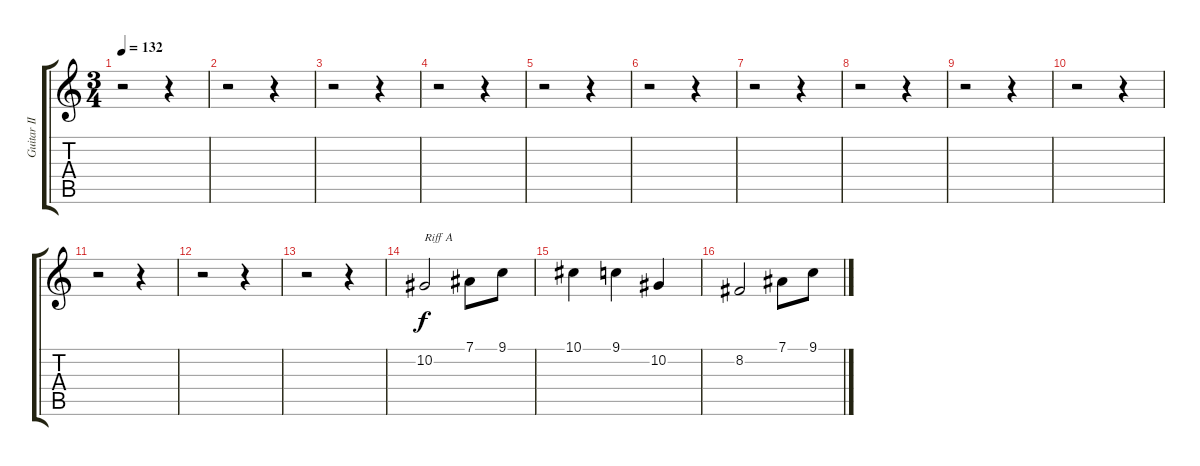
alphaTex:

\track ("Guitar II" "Guitar II") {instrument fiddle}
\staff {score tabs}
\tuning (Eb4 Bb3 Gb3 Db3 Ab2 Eb2) {hide}
\ts (3 4)
\tempo 132
\clef g2
\ks c
r.2{dy f} r.4 |
r.2 r.4 |
r.2 r.4 |
r.2 r.4 |
r.2 r.4 |
r.2 r.4 |
r.2 r.4 |
r.2 r.4 |
r.2 r.4 |
r.2 r.4 |
r.2 r.4 |
r.2 r.4 |
r.2 r.4 |
10.2.2{txt "Riff A"} 7.1.8 9.1.8 |
10.1.4 9.1.4 10.2.4 |
8.2.2 7.1.8 9.1.8
